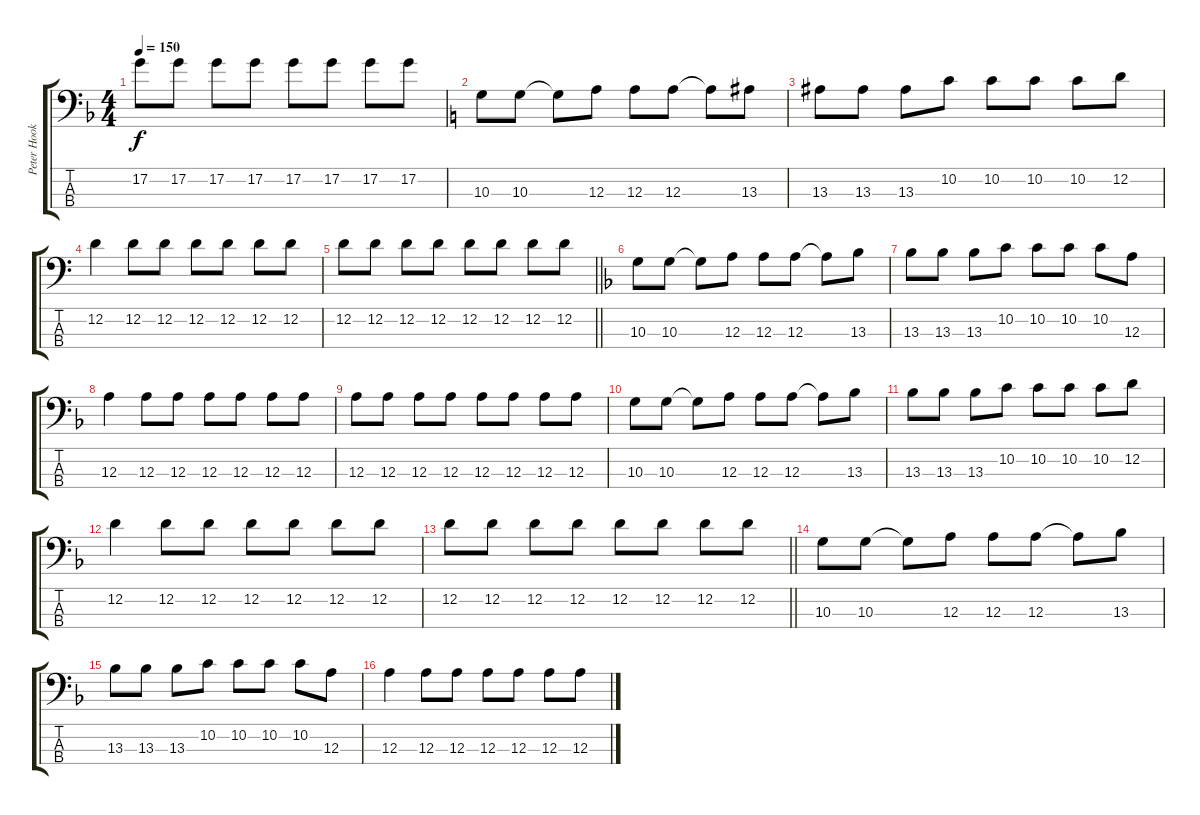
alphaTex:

\track ("Peter Hook (Bass)" "Peter Hook") {instrument electricbassfinger}
\staff {score tabs}
\tuning (G2 D2 A1 E1) {hide}
\ts (4 4)
\tempo 150
\clef f4
\ks f
17.2.8{dy f} 17.2.8 17.2.8 17.2.8 17.2.8 17.2.8 17.2.8 17.2.8 |
\ks c
10.3.8 10.3.8 10.3{t}.8 12.3.8 12.3.8 12.3.8 12.3{t}.8 13.3.8 |
13.3.8 13.3.8 13.3.8 10.2.8 10.2.8 10.2.8 10.2.8 12.2.8 |
12.2.4 12.2.8 12.2.8 12.2.8 12.2.8 12.2.8 12.2.8 |
\barLineRight lightlight
12.2.8 12.2.8 12.2.8 12.2.8 12.2.8 12.2.8 12.2.8 12.2.8 |
\ks f
10.3.8 10.3.8 10.3{t}.8 12.3.8 12.3.8 12.3.8 12.3{t}.8 13.3.8 |
13.3.8 13.3.8 13.3.8 10.2.8 10.2.8 10.2.8 10.2.8 12.3.8 |
12.3.4 12.3.8 12.3.8 12.3.8 12.3.8 12.3.8 12.3.8 |
12.3.8 12.3.8 12.3.8 12.3.8 12.3.8 12.3.8 12.3.8 12.3.8 |
10.3.8 10.3.8 10.3{t}.8 12.3.8 12.3.8 12.3.8 12.3{t}.8 13.3.8 |
13.3.8 13.3.8 13.3.8 10.2.8 10.2.8 10.2.8 10.2.8 12.2.8 |
12.2.4 12.2.8 12.2.8 12.2.8 12.2.8 12.2.8 12.2.8 |
\barLineRight lightlight
12.2.8 12.2.8 12.2.8 12.2.8 12.2.8 12.2.8 12.2.8 12.2.8 |
10.3.8 10.3.8 10.3{t}.8 12.3.8 12.3.8 12.3.8 12.3{t}.8 13.3.8 |
13.3.8 13.3.8 13.3.8 10.2.8 10.2.8 10.2.8 10.2.8 12.3.8 |
12.3.4 12.3.8 12.3.8 12.3.8 12.3.8 12.3.8 12.3.8
